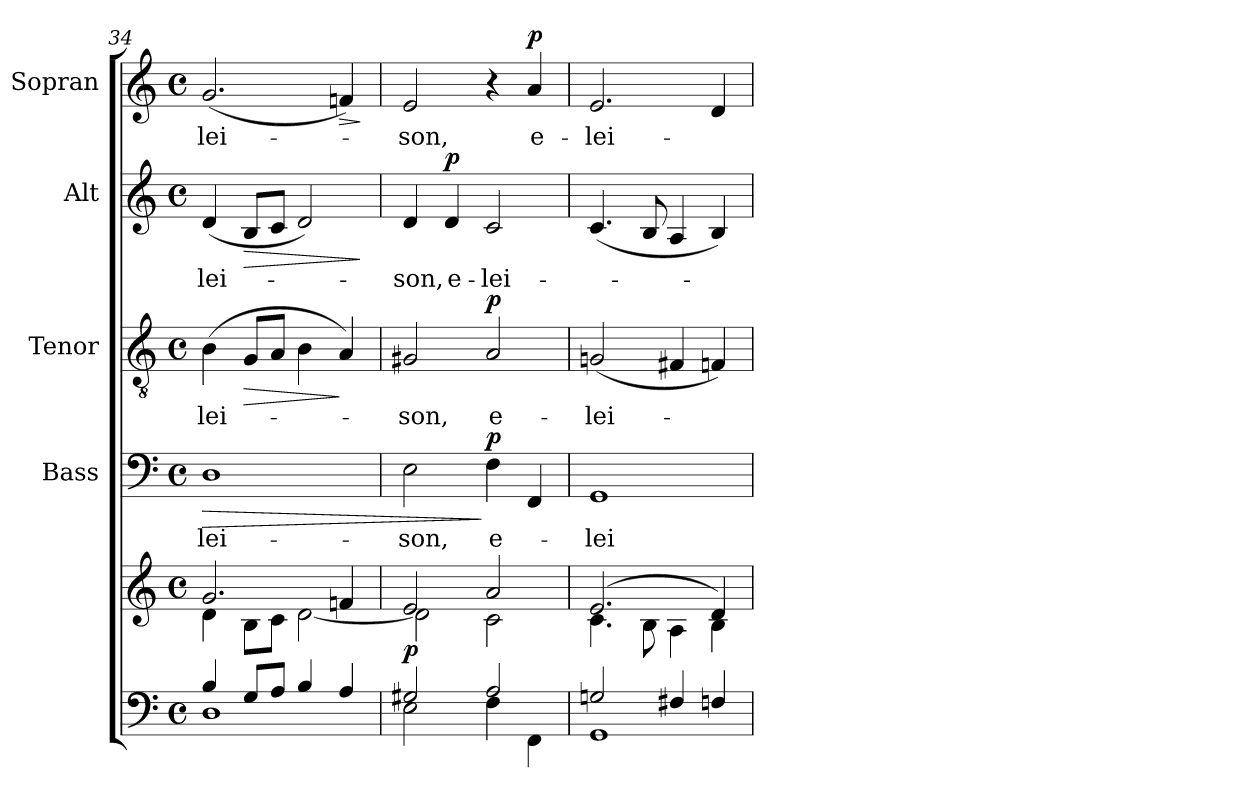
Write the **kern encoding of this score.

**kern	**kern	**dynam	**kern	**text	**dynam	**kern	**text	**dynam	**kern	**text	**dynam	**kern	**text	**dynam
*part5	*part5	*part5	*part4	*part4	*part4	*part3	*part3	*part3	*part2	*part2	*part2	*part1	*part1	*part1
*staff6	*staff5	*staff5/6	*staff4	*staff4	*staff4	*staff3	*staff3	*staff3	*staff2	*staff2	*staff2	*staff1	*staff1	*staff1
*	*	*	*I"Bass	*	*	*I"Tenor	*	*	*I"Alt	*	*	*I"Sopran	*	*
*	*	*	*I'B.	*	*	*I'T.	*	*	*I'A.	*	*	*I'S.	*	*
*clefF4	*clefG2	*	*clefF4	*	*	*clefGv2	*	*	*clefG2	*	*	*clefG2	*	*
*k[]	*k[]	*	*k[]	*	*	*k[]	*	*	*k[]	*	*	*k[]	*	*
*C:	*C:	*	*C:	*	*	*C:	*	*	*C:	*	*	*C:	*	*
*M4/4	*M4/4	*	*M4/4	*	*	*M4/4	*	*	*M4/4	*	*	*M4/4	*	*
*met(c)	*met(c)	*	*met(c)	*	*	*met(c)	*	*	*met(c)	*	*	*met(c)	*	*
=34	=34	=34	=34	=34	=34	=34	=34	=34	=34	=34	=34	=34	=34	=34
*^	*^	*	*	*	*	*	*	*	*	*	*	*	*	*
!	!	!	!	!	!	!LO:LY:b	!LO:HP:b	!	!LO:LY:b	!	!	!LO:LY:b	!	!	!LO:LY:b	!
4B/	1D	2.g/	4d\	.	1D	-lei-	>	(>4B\	-lei-	.	(<4d/	-lei-	.	(<2.g/	-lei-	.
!	!	!	!	!	!	!	!	!	!	!LO:HP:b	!	!	!LO:HP:b	!	!	!
8G/L	.	.	8B\L	.	.	.	.	8G/L	.	>	8B/L	.	>	.	.	.
8A/J	.	.	8c\J	.	.	.	.	8A/J	.	.	8c/J	.	.	.	.	.
4B/	.	.	[<2d\	.	.	.	.	4B\	.	.	2d/)	.	.	.	.	.
!	!	!	!	!	!	!	!	!	!	!	!	!	!	!	!	!LO:HP:b
4A/	.	4fn/	.	.	.	.	.	4A/)	.	]	.	.	.	4fn/)	.	>
*v	*v	*	*	*	*	*	*	*	*	*	*	*	*	*	*	*
*	*v	*v	*	*	*	*	*	*	*	*	*	*	*	*	*
.	.	.	.	.	.	.	.	.	.	.	]	.	.	]
=35	=35	=35	=35	=35	=35	=35	=35	=35	=35	=35	=35	=35	=35	=35
*^	*^	*	*	*	*	*	*	*	*	*	*	*	*	*
!	!	!	!	!LO:DY:b	!	!LO:LY:b	!	!	!LO:LY:b	!	!	!LO:LY:b	!	!	!LO:LY:b	!
2G#X/	2E\	2e/	2d\]	p	2E\	-son,	.	2G#X/	-son,	.	4d/	-son,	.	2e/	-son,	.
!	!	!	!	!	!	!	!	!	!	!	!	!LO:LY:b	!LO:DY:a	!	!	!
.	.	.	.	.	.	.	.	.	.	.	4d/	e-	p	.	.	.
!	!	!	!	!	!	!LO:LY:b	!LO:DY:n=1:a	!	!LO:LY:b	!LO:DY:a	!	!LO:LY:b	!	!	!	!
2A/	4F\	2a/	2c\	.	4F\	e-	] p	2A/	e-	p	2c/	-lei-	.	4r	.	.
!	!	!	!	!	!	!	!	!	!	!	!	!	!	!	!LO:LY:b	!LO:DY:a
.	4FF\	.	.	.	4FF/	.	.	.	.	.	.	.	.	4a/	e-	p
=36	=36	=36	=36	=36	=36	=36	=36	=36	=36	=36	=36	=36	=36	=36	=36	=36
!	!	!	!	!	!	!LO:LY:b	!	!	!LO:LY:b	!	!	!	!	!	!LO:LY:b	!
2Gn/	1GG	(2.e/	4.c\	.	1GG	-lei-	.	(<2Gn/	-lei-	.	(<4.c/	.	.	2.e/	-lei-	.
.	.	.	8B\	.	.	.	.	.	.	.	8B/	.	.	.	.	.
4F#X/	.	.	4A\	.	.	.	.	4F#X/	.	.	4A/	.	.	.	.	.
4Fn/	.	4d/)	4B\	.	.	.	.	4Fn/)	.	.	4B/)	.	.	4d/	.	.
*v	*v	*	*	*	*	*	*	*	*	*	*	*	*	*	*	*
*	*v	*v	*	*	*	*	*	*	*	*	*	*	*	*	*
=	=	=	=	=	=	=	=	=	=	=	=	=	=	=
*-	*-	*-	*-	*-	*-	*-	*-	*-	*-	*-	*-	*-	*-	*-
